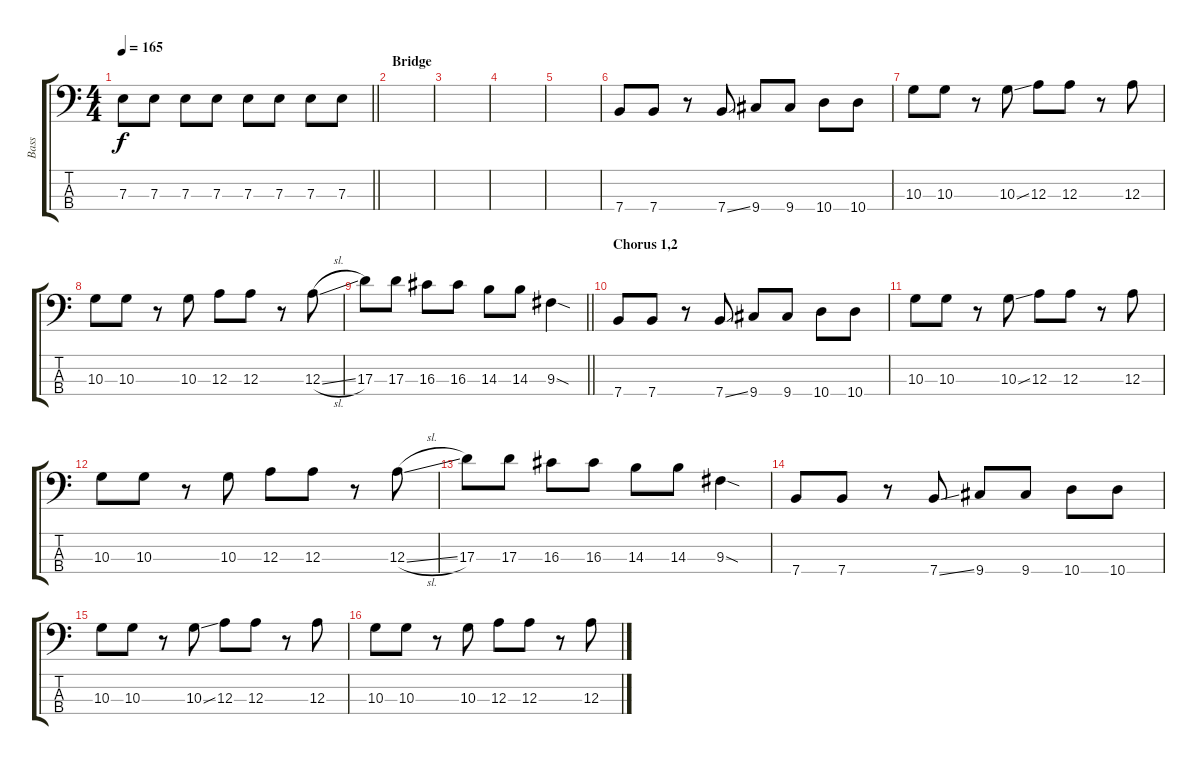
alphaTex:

\track ("Bass" "Bass") {instrument electricbasspick}
\staff {score tabs}
\tuning (G2 D2 A1 E1) {hide}
\ts (4 4)
\tempo 165
\clef f4
\barLineRight lightlight
\ks c
7.3.8{dy f} 7.3.8 7.3.8 7.3.8 7.3.8 7.3.8 7.3.8 7.3.8 |
\section ("" "Bridge")
|
|
|
|
7.4.8 7.4.8 r.8 7.4{ss}.8 9.4.8 9.4.8 10.4.8 10.4.8 |
10.3.8 10.3.8 r.8 10.3{ss}.8 12.3.8 12.3.8 r.8 12.3.8 |
10.3.8 10.3.8 r.8 10.3.8 12.3.8 12.3.8 r.8 12.3{sl}.8 |
\barLineRight lightlight
17.3.8 17.3.8 16.3.8 16.3.8 14.3.8 14.3.8 9.3{sod}.4 |
\section ("" "Chorus 1,2")
7.4.8 7.4.8 r.8 7.4{ss}.8 9.4.8 9.4.8 10.4.8 10.4.8 |
10.3.8 10.3.8 r.8 10.3{ss}.8 12.3.8 12.3.8 r.8 12.3.8 |
10.3.8 10.3.8 r.8 10.3.8 12.3.8 12.3.8 r.8 12.3{sl}.8 |
17.3.8 17.3.8 16.3.8 16.3.8 14.3.8 14.3.8 9.3{sod}.4 |
7.4.8 7.4.8 r.8 7.4{ss}.8 9.4.8 9.4.8 10.4.8 10.4.8 |
10.3.8 10.3.8 r.8 10.3{ss}.8 12.3.8 12.3.8 r.8 12.3.8 |
10.3.8 10.3.8 r.8 10.3.8 12.3.8 12.3.8 r.8 12.3{sl}.8
